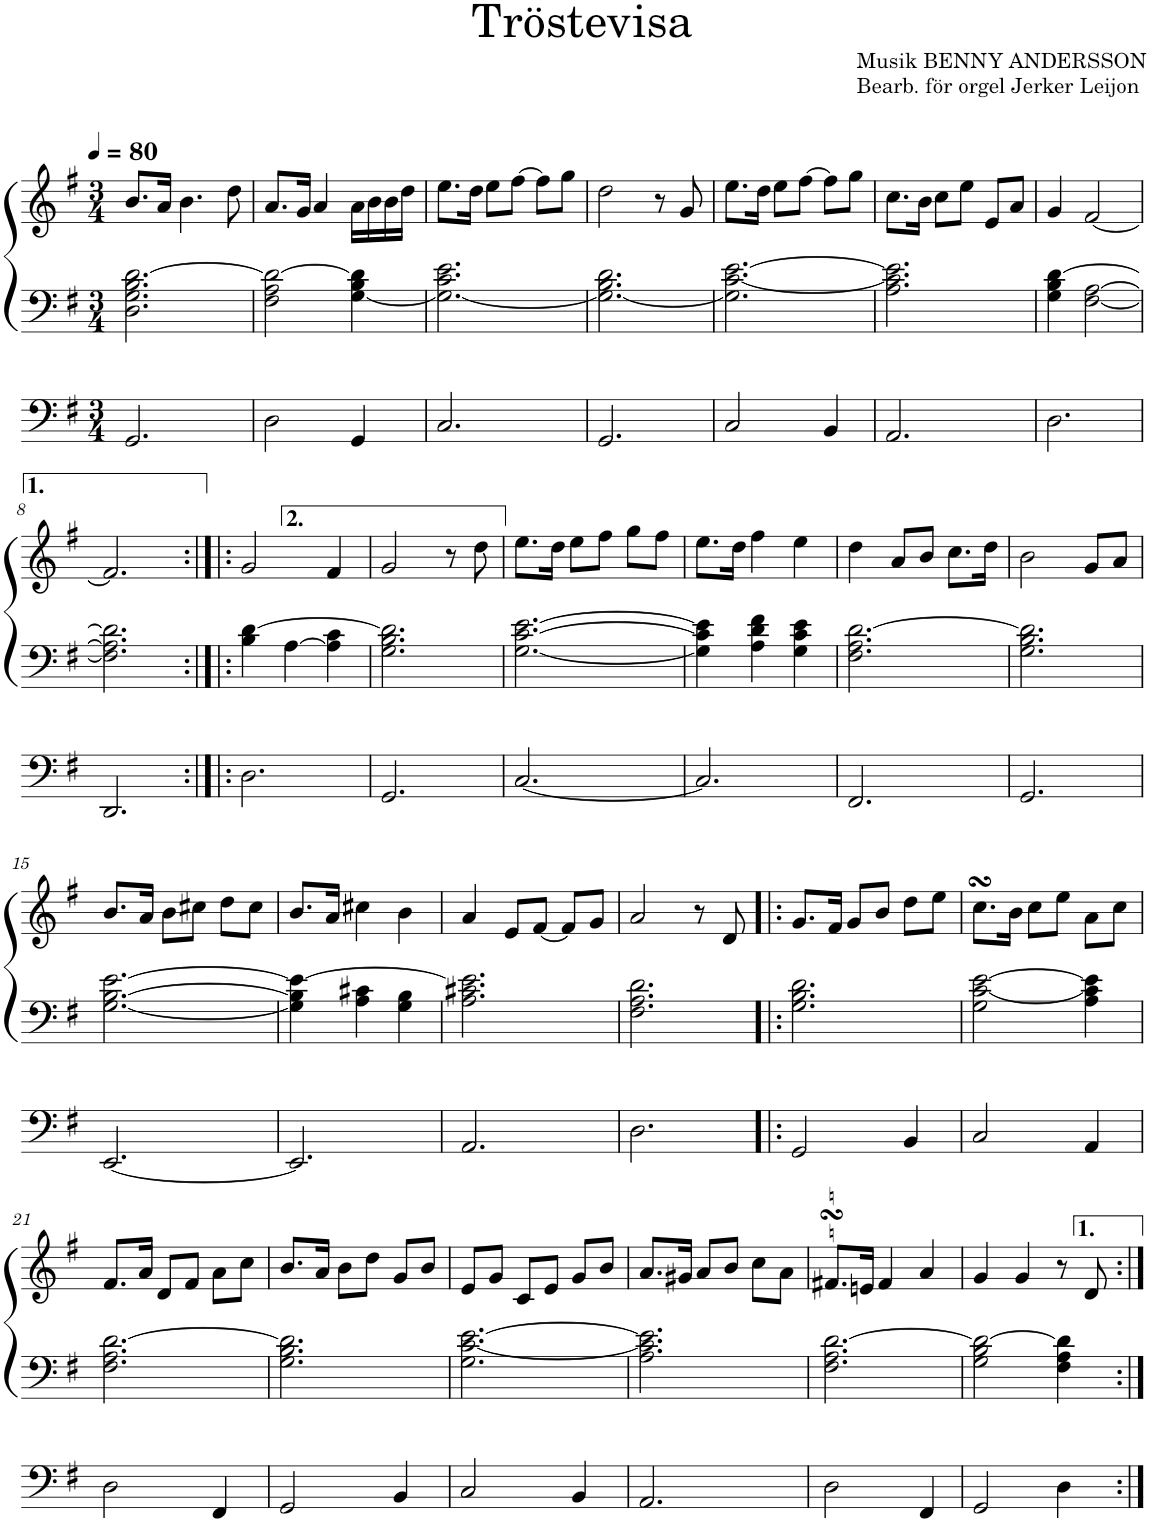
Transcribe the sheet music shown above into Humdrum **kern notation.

**kern	**kern	**kern
*part1	*part1	*part1
*staff3	*staff2	*staff1
*I"Orgel	*	*
*I'Org.	*	*
*clefF4	*clefF4	*clefG2
*k[f#]	*k[f#]	*k[f#]
*M3/4	*M3/4	*M3/4
*MM80	*MM80	*MM80
=1	=1	=1
2.GG/	2.D\ 2.G\ 2.B\ [2.d\	8.b/L
.	.	16a/Jk
.	.	4.b\
.	.	8dd\
=2	=2	=2
2D\	2F#\ 2A\ 2d\_	8.a/L
.	.	16g/Jk
.	.	4a/
4GG/	[4G\ 4B\ 4d\]	16a\LL
.	.	16b\
.	.	16b\
.	.	16dd\JJ
=3	=3	=3
2.C/	2.G\_ 2.c\ 2.e\	8.ee\L
.	.	16dd\Jk
.	.	8ee\L
.	.	[8ff#\J
.	.	8ff#\L]
.	.	8gg\J
=4	=4	=4
2.GG/	2.G\_ 2.B\ 2.d\	2dd\
.	.	8r
.	.	8g/
=5	=5	=5
2C/	2.G\] [2.c\ [2.e\	8.ee\L
.	.	16dd\Jk
.	.	8ee\L
.	.	[8ff#\J
4BB/	.	8ff#\L]
.	.	8gg\J
=6	=6	=6
2.AA/	2.A\ 2.c\] 2.e\]	8.cc\L
.	.	16b\Jk
.	.	8cc\L
.	.	8ee\J
.	.	8e/L
.	.	8a/J
=7	=7	=7
2.D\	4G\ 4B\ [4d\	4g/
.	[2F#\ [2A\	[2f#/
!!LO:LB:g=z
=8	=8	=8
2.DD/	2.F#\] 2.A\] 2.d\]	2.f#/]
=9:|!|:	=9:|!|:	=9:|!|:
2.D\	4B\ [4d\	2g/
.	[4A\	.
.	4A\] 4c\	4f#/
=10	=10	=10
2.GG/	2.G\ 2.B\ 2.d\]	2g/
.	.	8r
.	.	8dd\
=11	=11	=11
[2.C/	[2.G\ [2.c\ [2.e\	8.ee\L
.	.	16dd\Jk
.	.	8ee\L
.	.	8ff#\J
.	.	8gg\L
.	.	8ff#\J
=12	=12	=12
2.C/]	4G\] 4c\] 4e\]	8.ee\L
.	.	16dd\Jk
.	4A\ 4d\ 4f#\	4ff#\
.	4G\ 4c\ 4e\	4ee\
=13	=13	=13
2.FF#/	2.F#\ 2.A\ [2.d\	4dd\
.	.	8a/L
.	.	8b/J
.	.	8.cc\L
.	.	16dd\Jk
=14	=14	=14
2.GG/	2.G\ 2.B\ 2.d\]	2b\
.	.	8g/L
.	.	8a/J
!!LO:LB:g=z
=15	=15	=15
[2.EE/	[2.G\ [2.B\ [2.e\	8.b/L
.	.	16a/Jk
.	.	8b\L
.	.	8cc#X\J
.	.	8dd\L
.	.	8cc#\J
=16	=16	=16
2.EE/]	4G\] 4B\] 4e\_	8.b/L
.	.	16a/Jk
.	4A\ 4c#X\	4cc#X\
.	4G\ 4B\	4b\
=17	=17	=17
2.AA/	2.A\ 2.c#X\ 2.e\]	4a/
.	.	8e/L
.	.	[8f#/J
.	.	8f#/L]
.	.	8g/J
=18	=18	=18
2.D\	2.F#\ 2.A\ 2.d\	2a/
.	.	8r
.	.	8d/
=19!|:	=19!|:	=19!|:
2GG/	2.G\ 2.B\ 2.d\	8.g/L
.	.	16f#/Jk
.	.	8g/L
.	.	8b/J
4BB/	.	8dd\L
.	.	8ee\J
=20	=20	=20
2C/	2G\ [2c\ [2e\	8.ccsSSs\L
.	.	16b\Jk
.	.	8cc\L
.	.	8ee\J
4AA/	4A\ 4c\] 4e\]	8a\L
.	.	8cc\J
!!LO:LB:g=z
=21	=21	=21
2D\	2.F#\ 2.A\ [2.d\	8.f#/L
.	.	16a/Jk
.	.	8d/L
.	.	8f#/J
4FF#/	.	8a\L
.	.	8cc\J
=22	=22	=22
2GG/	2.G\ 2.B\ 2.d\]	8.b/L
.	.	16a/Jk
.	.	8b\L
.	.	8dd\J
4BB/	.	8g/L
.	.	8b/J
=23	=23	=23
2C/	2.G\ [2.c\ [2.e\	8e/L
.	.	8g/J
.	.	8c/L
.	.	8e/J
4BB/	.	8g/L
.	.	8b/J
=24	=24	=24
2.AA/	2.A\ 2.c\] 2.e\]	8.a/L
.	.	16g#X/Jk
.	.	8a/L
.	.	8b/J
.	.	8cc\L
.	.	8a\J
=25	=25	=25
2D\	2.F#\ 2.A\ [2.d\	8.f#XsSsS/L
.	.	16en/Jk
.	.	4f#/
4FF#/	.	4a/
=26	=26	=26
2GG/	2G\ 2B\ 2d\_	4g/
.	.	4g/
4D\	4F#\ 4A\ 4d\]	8r
.	.	8d/
=:|!	=:|!	=:|!
*-	*-	*-
